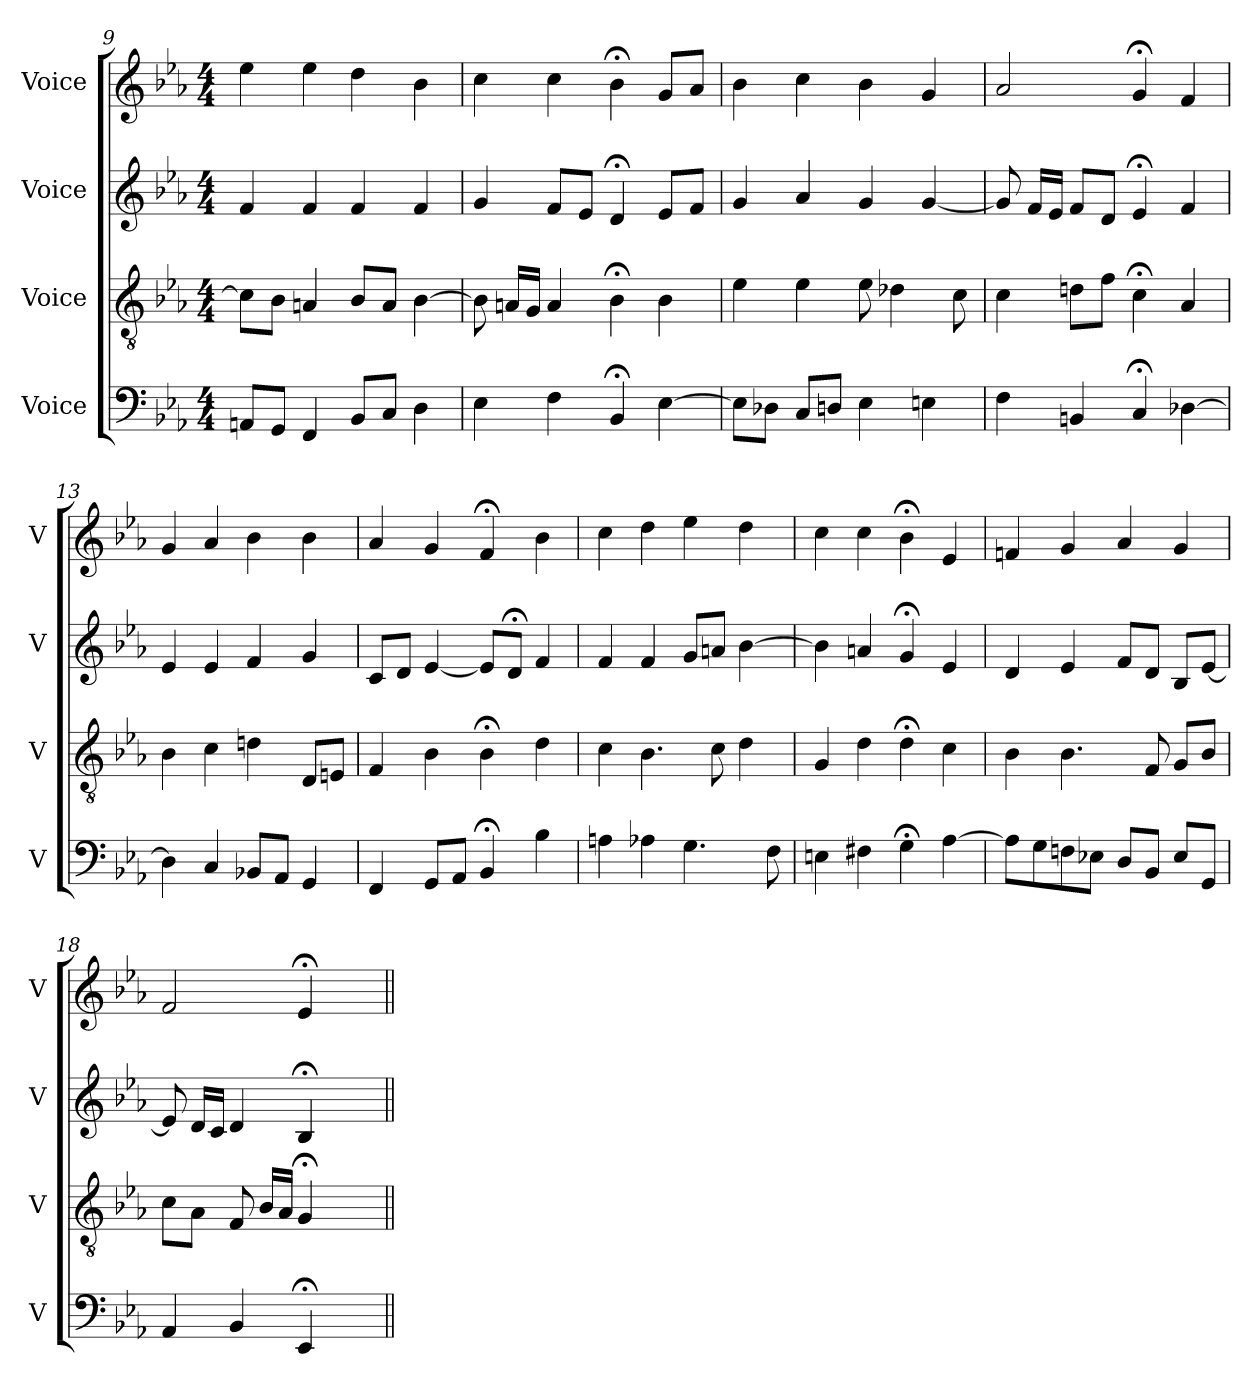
**kern	**kern	**kern	**kern
*part4	*part3	*part2	*part1
*staff4	*staff3	*staff2	*staff1
*I"Voice	*I"Voice	*I"Voice	*I"Voice
*I'V	*I'V	*I'V	*I'V
*clefF4	*clefGv2	*clefG2	*clefG2
*k[b-e-a-]	*k[b-e-a-]	*k[b-e-a-]	*k[b-e-a-]
*M4/4	*M4/4	*M4/4	*M4/4
=9	=9	=9	=9
8AAn/L	8c\L]	4f/	4ee-\
8GG/J	8B-\J	.	.
4FF/	4An/	4f/	4ee-\
8BB-/L	8B-/L	4f/	4dd\
8C/J	8A/J	.	.
4D\	[4B-\	4f/	4b-\
=10	=10	=10	=10
4E-\	8B-\]	4g/	4cc\
.	16An/LL	.	.
.	16G/JJ	.	.
4F\	4A/	8f/L	4cc\
.	.	8e-/J	.
4BB-;/	4B-;\	4d;/	4b-;\
[4E-\	4B-\	8e-/L	8g/L
.	.	8f/J	8a-/J
=11	=11	=11	=11
8E-\L]	4e-\	4g/	4b-\
8D-X\J	.	.	.
8C/L	4e-\	4a-/	4cc\
8Dn/J	.	.	.
4E-\	8e-\	4g/	4b-\
.	4d-X\	.	.
4En\	.	[4g/	4g/
.	8c\	.	.
!!LO:PB:g=z
=12	=12	=12	=12
4F\	4c\	8g/]	2a-/
.	.	16f/LL	.
.	.	16e-/JJ	.
4BBn/	8dn\L	8f/L	.
.	8f\J	8d/J	.
4C;/	4c;\	4e-;/	4g;/
[4D-X\	4A-/	4f/	4f/
=13	=13	=13	=13
4D-\]	4B-\	4e-/	4g/
4C/	4c\	4e-/	4a-/
8BB-X/L	4dn\	4f/	4b-\
8AA-/J	.	.	.
4GG/	8D/L	4g/	4b-\
.	8En/J	.	.
=14	=14	=14	=14
4FF/	4F/	8c/L	4a-/
.	.	8d/J	.
8GG/L	4B-\	[4e-/	4g/
8AA-/J	.	.	.
4BB-;/	4B-;\	8e-/L]	4f;/
.	.	8d;/J	.
4B-\	4d\	4f/	4b-\
=15	=15	=15	=15
4An\	4c\	4f/	4cc\
4A-X\	4.B-\	4f/	4dd\
4.G\	.	8g/L	4ee-\
.	8c\	8an/J	.
.	4d\	[4b-\	4dd\
8F\	.	.	.
=16	=16	=16	=16
4En\	4G/	4b-\]	4cc\
4F#X\	4d\	4an/	4cc\
4G;\	4d;\	4g;/	4b-;\
[4A-\	4c\	4e-/	4e-/
!!LO:LB:g=z
=17	=17	=17	=17
8A-\L]	4B-\	4d/	4fn/
8G\	.	.	.
8Fn\	4.B-\	4e-/	4g/
8E-X\J	.	.	.
8D/L	.	8f/L	4a-/
8BB-/J	8F/	8d/J	.
8E-/L	8G/L	8B-/L	4g/
8GG/J	8B-/J	[8e-/J	.
=18	=18	=18	=18
4AA-/	8c\L	8e-/]	2f/
.	8A-\J	16d/LL	.
.	.	16c/JJ	.
4BB-/	8F/	4d/	.
.	16B-/LL	.	.
.	16A-/JJ	.	.
4EE-;/	4G;/	4B-;/	4e-;/
4ryy	4ryy	4ryy	4ryy
=||	=||	=||	=||
*-	*-	*-	*-
